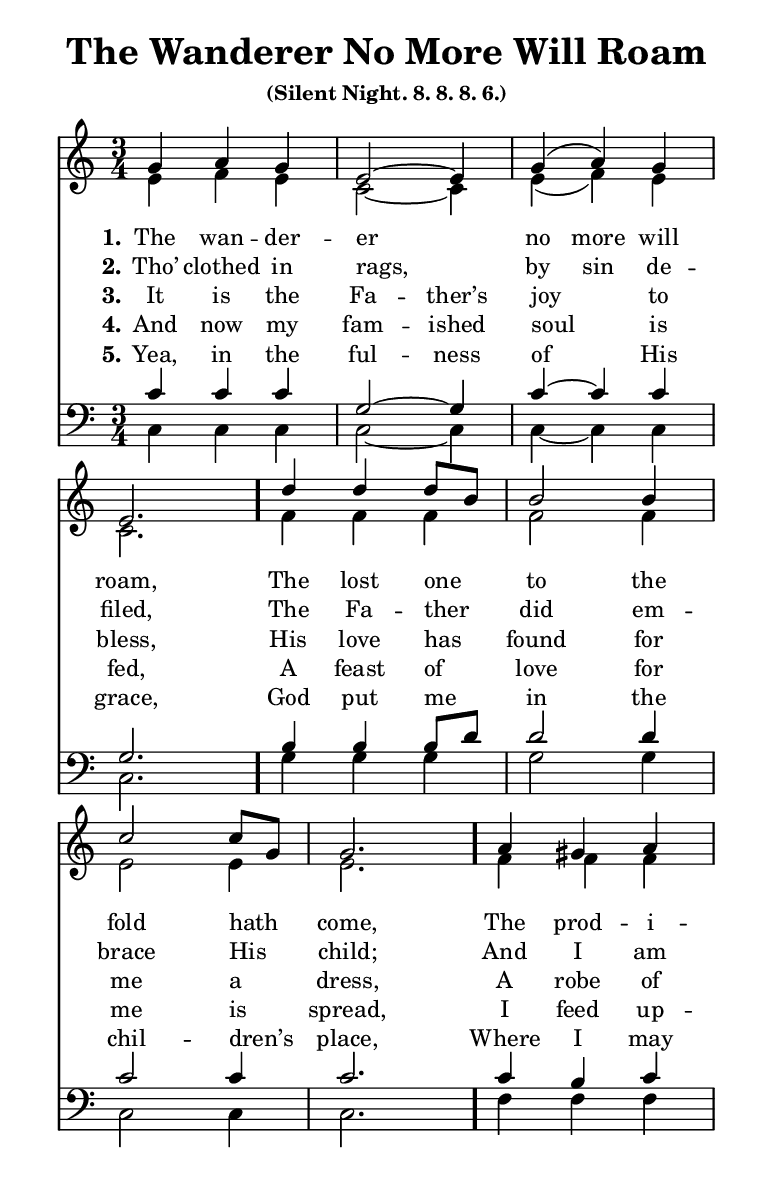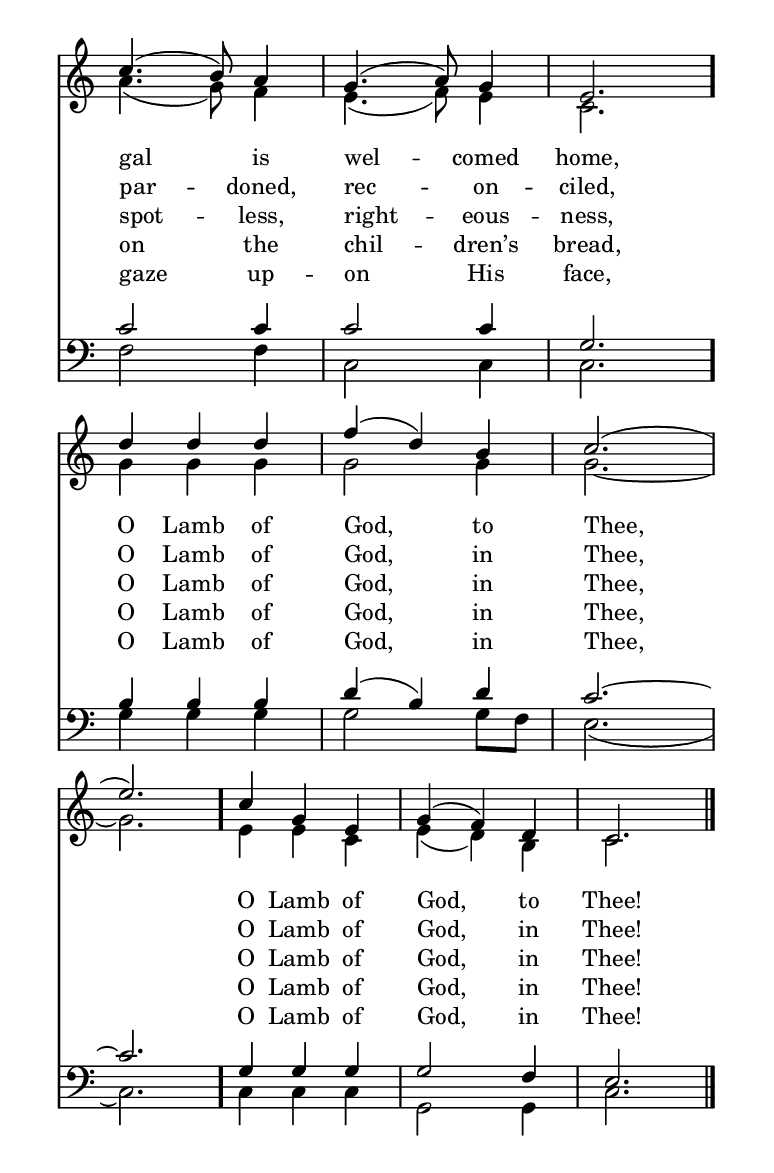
\include "common/global.ily"
\paper {
  \include "common/paper.ily"
  ragged-bottom = ##t
  ragged-last-bottom = ##t
  systems-per-page = 3
  %page-count = ##f
}

\header{
  title = "The Wanderer No More Will Roam"
  subsubtitle = "(Silent Night. 8. 8. 8. 6.)"
  %meter = "8.8.8.6."
  %poet = ""
  %composer = ""
  %copyright = ""
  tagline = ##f
}

% for fermata in MIDI
ta = { \tempo 4=100 }
tb = { \tempo 4=50  }

patternAA = { c4 c4 c4 | c2 ~ c4 | c4( c4) c4 | c2. }
patternAB = { c4 c4 c4 | c2 ~ c4 | c4 ~ c4 c4 | c2. }
patternBA = { c4 c4 c8[ c8] | c2 c4 | c2 c8[ c8] | c2. }
patternBB = { c4 c4 c4      | c2 c4 | c2 c4      | c2. }
patternBC = { c4 c4 c8[ c8] | c2 c4 | c2 c4      | c2. }
patternCA = { c4 c4 c4 | c4.( c8) c4 | c4.( c8) c4 | c2. }
patternCB = { c4 c4 c4 | c2       c4 | c2       c4 | c2. }
patternDA = { c4 c4 c4 | c4( c4) c4      | c2.( | c2.) }
patternDB = { c4 c4 c4 | c2      c4      | c2. ~ | c2. }
patternDC = { c4 c4 c4 | c4( c4) c4      | c2. ~ | c2. }
patternDD = { c4 c4 c4 | c2      c8[ c8] | c2.( | c2.) }
patternEA = { c4 c4 c4 | c4( c4) c4 | c2. }
patternEB = { c4 c4 c4 | c2      c4 | c2. }

global = {
  \include "common/overrides.ily"
  \override Staff.TimeSignature.style = #'()
  \time 3/4
  \override Score.MetronomeMark.transparent = ##t % hide all fermata changes too
  \ta
  \key c \major
  %\partial 4
  \autoBeamOff
}

notesSoprano = {
\global
\relative c'' {

  \changePitch \patternAA { g a g | e e | g a g | e }
  \changePitch \patternBA { d' d d b | b b | c c g | g }
  \changePitch \patternCA { a gis a | c b a | g a g | e }

  \changePitch \patternDA { d' d d | f d b | c | e }
  \changePitch \patternEA { c | g e | g f d | c }

  \bar "|."

}
}

notesAlto = {
\global
\relative e' {

  \changePitch \patternAA { e f e | c c | e f e | c }
  \changePitch \patternBB { f f f | f f | e e | e }
  \changePitch \patternCA { f f f | a g f | e f e | c }

  \changePitch \patternDB { g' g g | g g | g | g }
  \changePitch \patternEA { e e c | e d b | c }

}
}

notesTenor = {
\global
\relative a {

  \changePitch \patternAB { c c c | g g | c c c | g }
  \changePitch \patternBC { b b b d | d d | c c | c }
  \changePitch \patternCB { c b c | c c | c c | g }

  \changePitch \patternDC { b b b | d b d | c | c }
  \changePitch \patternEB { g g g | g f | e }

}
}

notesBass = {
\global
\relative f {

  \changePitch \patternAB { c c c | c c | c c c | c }
  \changePitch \patternBB { g' g g | g g | c, c | c }
  \changePitch \patternCB { f f f | f f | c c | c }

  \changePitch \patternDD { g' g g | g g f | e | c }
  \changePitch \patternEB { c c c | g g | c }

}
}

wordsA = \lyricmode {
\set stanza = "1."

The wan -- der -- er { \mon } no more { \moff } will roam, \bar "."
The lost one to the fold hath come, \bar "."
The prod -- i -- gal is wel -- comed home, \bar "." \break
O Lamb of God, to Thee, \bar "."
O Lamb of God, to Thee! \bar "."

}

wordsB = \lyricmode {
\set stanza = "2."

Tho’ clothed in rags, { \mon } by sin { \moff } de -- filed,
The Fa -- ther did em -- brace His child;
And I am par -- doned, rec -- on -- ciled,
O Lamb of God, in Thee,
O Lamb of God, in Thee!

}

wordsC = \lyricmode {
\set stanza = "3."

It is the { \mon } Fa -- ther’s { \moff } joy to bless,
His love has found for me a dress,
A robe of spot -- less, right -- eous -- ness,
O Lamb of God, in Thee,
O Lamb of God, in Thee!

}

wordsD = \lyricmode {
\set stanza = "4."

And now my { \mon } fam -- ished { \moff } soul is fed,
A feast of love for me is spread,
I feed up -- on the chil -- dren’s bread,
O Lamb of God, in Thee,
O Lamb of God, in Thee!

}

wordsE = \lyricmode {
\set stanza = "5."

Yea, in the { \mon } ful -- ness { \moff } of His grace,
God put me in the chil -- dren’s place,
Where I may gaze up -- on His face,
O Lamb of God, in Thee,
O Lamb of God, in Thee!

}

\score {
  \context ChoirStaff <<
    \context Staff = upper <<
      \set ChoirStaff.systemStartDelimiter = #'SystemStartBar
      \context Voice  = sopranos { \voiceOne << \notesSoprano >> }
      \context Voice  = altos { \voiceTwo << \notesAlto >> }
      \context Lyrics = one   \lyricsto sopranos \wordsA
      \context Lyrics = two   \lyricsto sopranos \wordsB
      \context Lyrics = three \lyricsto sopranos \wordsC
      \context Lyrics = four  \lyricsto sopranos \wordsD
      \context Lyrics = five  \lyricsto sopranos \wordsE
    >>
    \context Staff = men <<
      \clef bass
      \context Voice  = tenors { \voiceOne << \notesTenor >> }
      \context Voice  = basses { \voiceTwo << \notesBass >> }
    >>
  >>
  \layout {
    \include "common/layout.ily"
  }
  \midi{
    \include "common/midi.ily"
  }
}

\version "2.18.0"  % necessary for upgrading to future LilyPond versions.

% vi:set et ts=2 sw=2 ai nocindent syntax=lilypond
